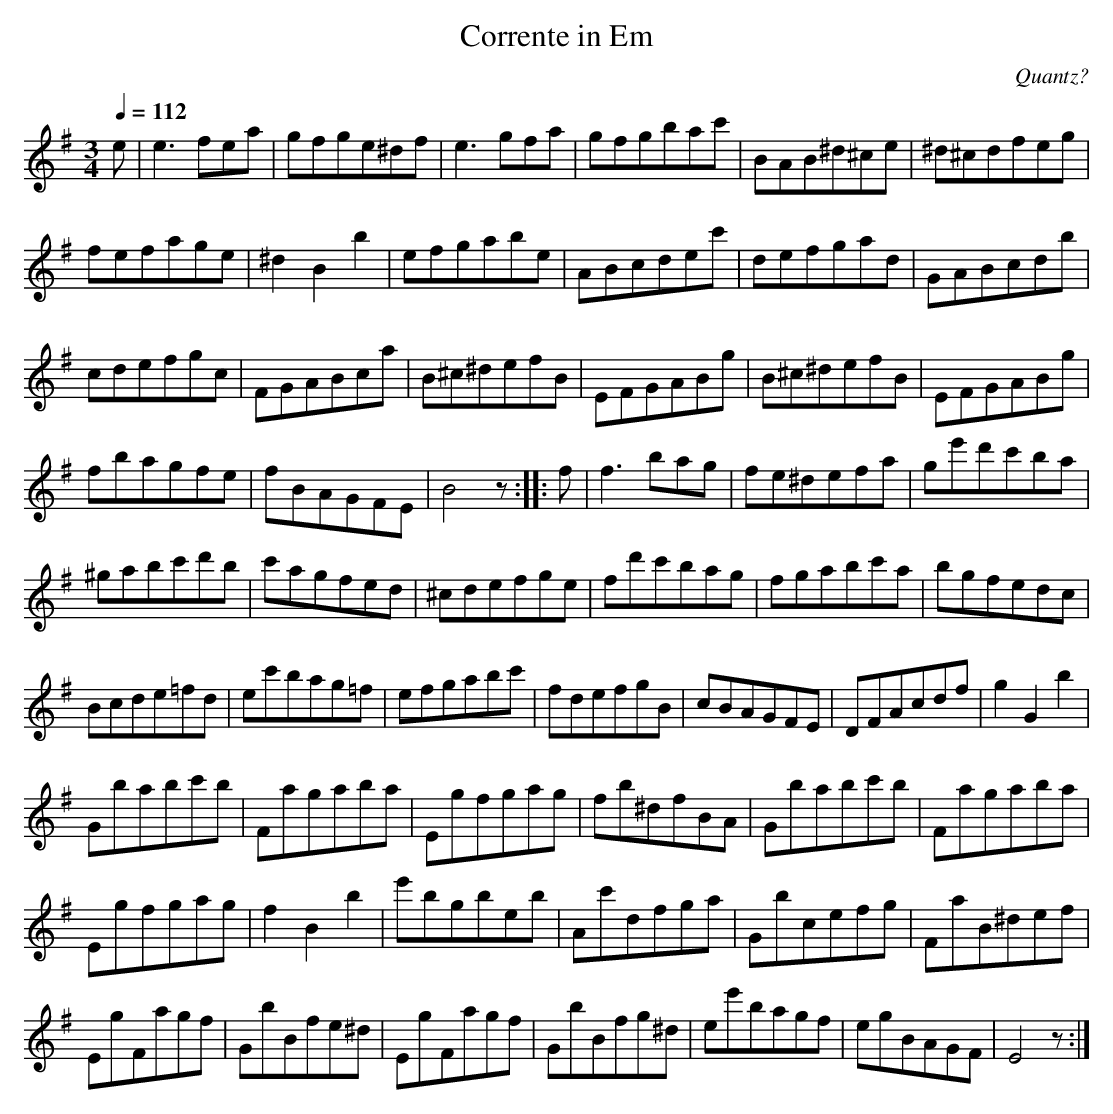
X:1
T:Corrente in Em
M:3/4
L:1/8
Q:1/4=112
C:Quantz?
K:Eminor
e|e3 fea|gfge^df|e3 gfa|gfgbac'|BAB^d^ce|^d^cdfeg|
fefage|^d2 B2 b2|efgabe|ABcdec'|defgad|GABcdb|
cdefgc|FGABca|B^c^defB|EFGABg|B^c^defB|EFGABg|
fbagfe|fBAGFE|B4 z::f|f3 bag|fe^defa|ge'd'c'ba|
^gabc'd'b|c'agfed|^cdefge|fd'c'bag|fgabc'a|bgfedc|
Bcde=fd|ec'bag=f|efgabc'|fdefgB|cBAGFE|DFAcdf|g2 G2 b2|
Gbabc'b|Fagaba|Egfgag|fb^dfBA|Gbabc'b|Fagaba|
Egfgag|f2 B2 b2|e'bgbeb|Ac'dfga|Gbcefg|FaB^def|
EgFagf|GbBfe^d|EgFagf|GbBfg^d|ee'bagf|egBAGF|E4 z:|
